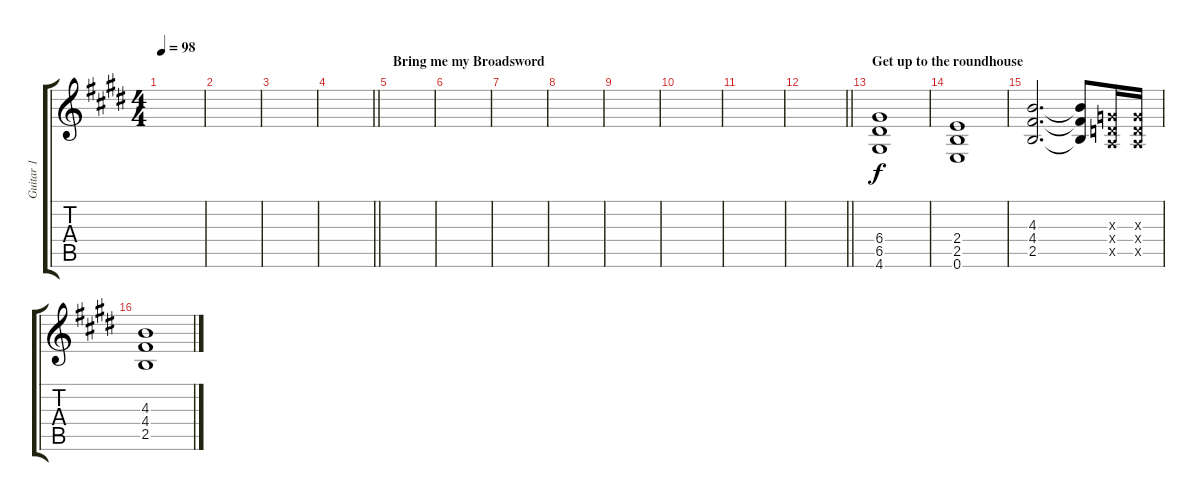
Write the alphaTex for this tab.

\track ("Guitar 1" "Guitar 1") {instrument overdrivenguitar}
\staff {score tabs}
\tuning (E4 B3 G3 D3 A2 E2) {hide}
\ts (4 4)
\tempo 98
\clef g2
\ks c#minor
|
|
|
\barLineRight lightlight
|
\section ("" "Bring me my Broadsword")
|
|
|
|
|
|
|
\barLineRight lightlight
|
\section ("" "Get up to the roundhouse")
(6.4 6.5 4.6).1 |
(2.4 2.5 0.6).1 |
(4.3 4.4 2.5).2{d} (4.3{t} 4.4{t} 2.5{t}).8 (0.3{x} 0.4{x} 0.5{x}).16 (0.3{x} 0.4{x} 0.5{x}).16 |
(4.3 4.4 2.5).1
